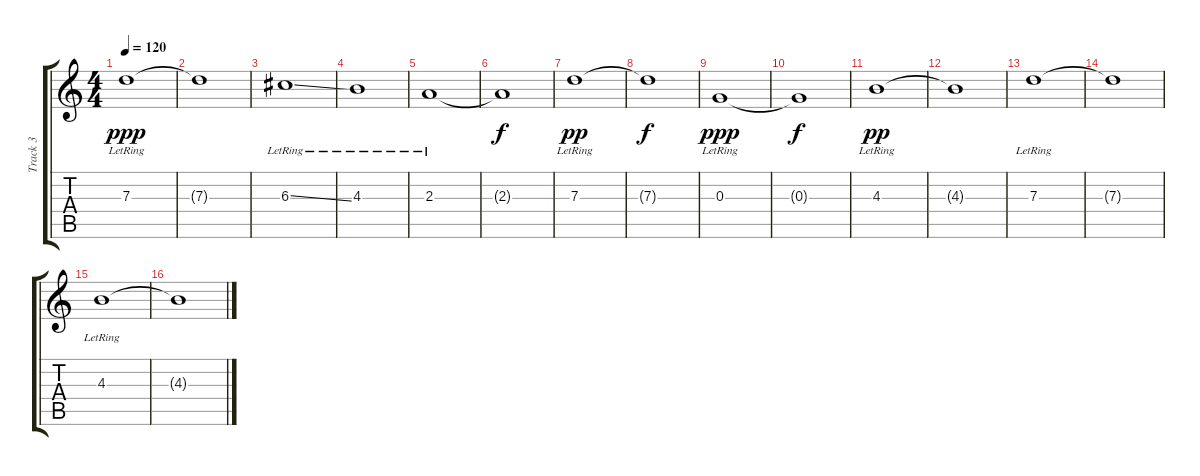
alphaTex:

\track ("Track 3" "Track 3") {instrument overdrivenguitar}
\staff {score tabs}
\tuning (E4 B3 G3 D3 A2 E2) {hide}
\ts (4 4)
\tempo 120
\clef g2
\ks c
7.3{lr}.1{dy ppp volume 16} |
7.3{t}.1 |
6.3{ss lr}.1 |
4.3{lr}.1 |
2.3{lr}.1 |
2.3{t}.1{dy f} |
7.3{lr}.1{dy pp} |
7.3{t}.1{dy f} |
0.3{lr}.1{dy ppp volume 2} |
0.3{t}.1{dy f} |
4.3{lr}.1{dy pp} |
4.3{t}.1 |
7.3{lr}.1 |
7.3{t}.1 |
4.3{lr}.1 |
4.3{ss t}.1
